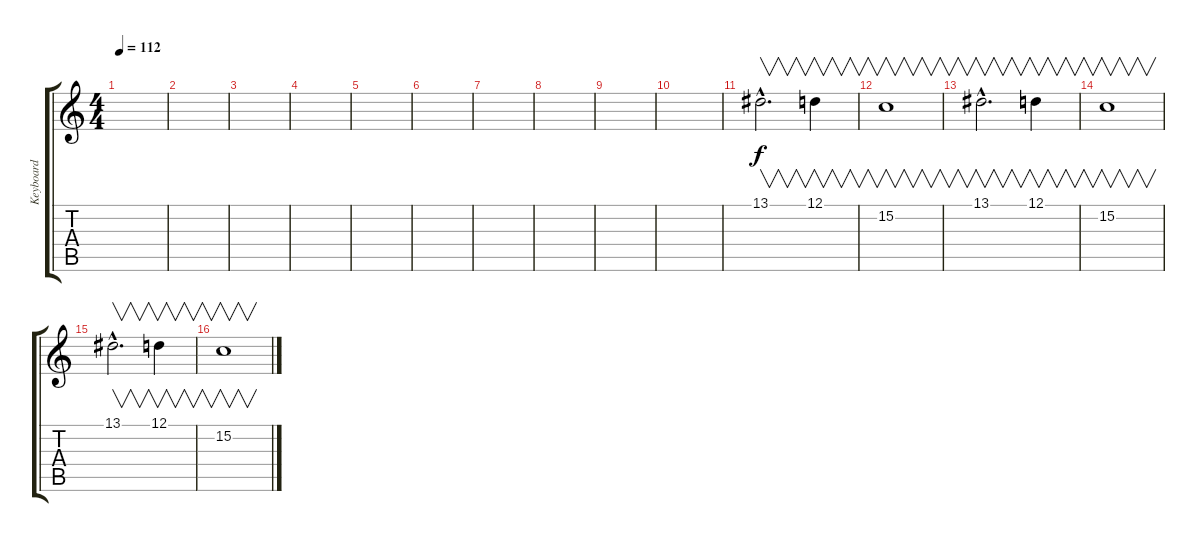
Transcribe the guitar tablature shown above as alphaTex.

\track ("Keyboard" "Keyboard") {instrument fx7echoes}
\staff {score tabs}
\tuning (D4 A3 F3 C3 G2 C2) {hide}
\ts (4 4)
\tempo 112
\clef g2
\ks c
|
|
|
|
|
|
|
|
|
|
13.1{hac}.2{v d} 12.1.4{v} |
15.2.1{v} |
13.1{hac}.2{v d} 12.1.4{v} |
15.2.1{v} |
13.1{hac}.2{v d} 12.1.4{v} |
15.2.1{v}
